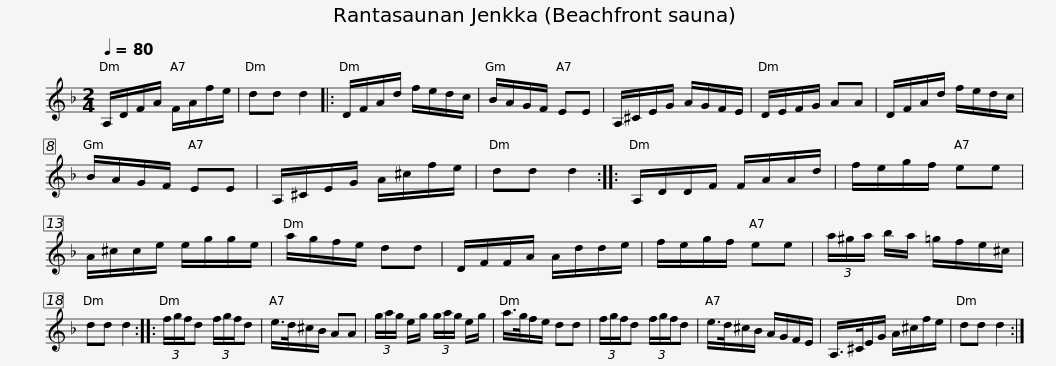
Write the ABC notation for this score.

X:1
L:1/8
Q:1/4=80
M:2/4
I:linebreak $
K:Dmin
V:1 treble
V:1
 A,/D/F/A/ F/A/f/e/ | dd d2 |:$ D/F/A/d/ f/e/d/c/ | B/A/G/F/ EE | A,/^C/E/G/ A/G/F/E/ | %5
 D/E/F/G/ AA |$ D/F/A/d/ f/e/d/c/ | B/A/G/F/ EE | A,/^C/E/G/ A/^c/f/e/ | dd d2 ::$ %10
 A,/D/D/F/ F/A/A/d/ | f/e/g/f/ ee | A/^c/c/e/ e/g/g/e/ | a/g/f/e/ dd |$ D/F/F/A/ A/d/d/e/ | %15
 f/e/g/f/ ee | (3a/^g/a/ b/a/ =g/f/e/^c/ | dd d2 ::$ (3f/g/f/d (3f/g/f/d | e/>d/^c/B/ AA | %20
 (3g/a/g/ e/g/ (3g/a/g/ e/g/ | a/>g/f/e/ dd |$ (3f/g/f/d (3f/g/f/d | e/>d/^c/B/ A/G/F/E/ | A,/>^C/E/G/ A/^c/f/e/ | %25
 dd d2 :| %26
